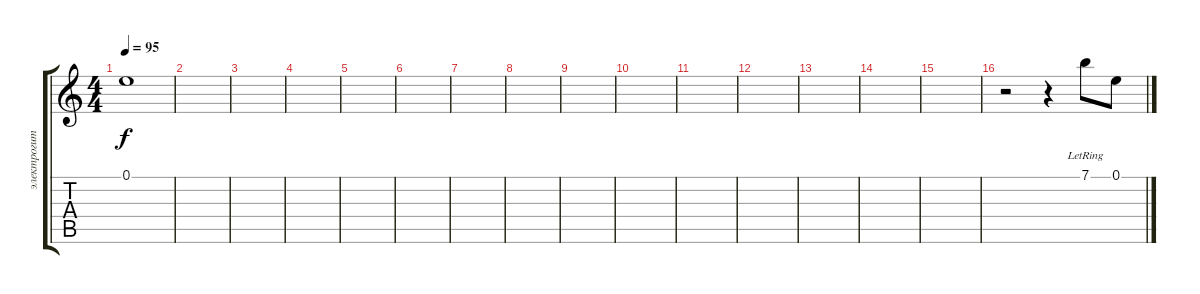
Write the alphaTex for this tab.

\track ("электрогитара" "электрогит") {instrument electricguitarclean}
\staff {score tabs}
\tuning (E4 B3 G3 D3 A2 E2) {hide}
\ts (4 4)
\tempo 95
\clef g2
\ks c
0.1{t}.1{dy f} |
|
|
|
|
|
|
|
|
|
|
|
|
|
|
r.2 r.4 7.1{lr}.8 0.1.8
